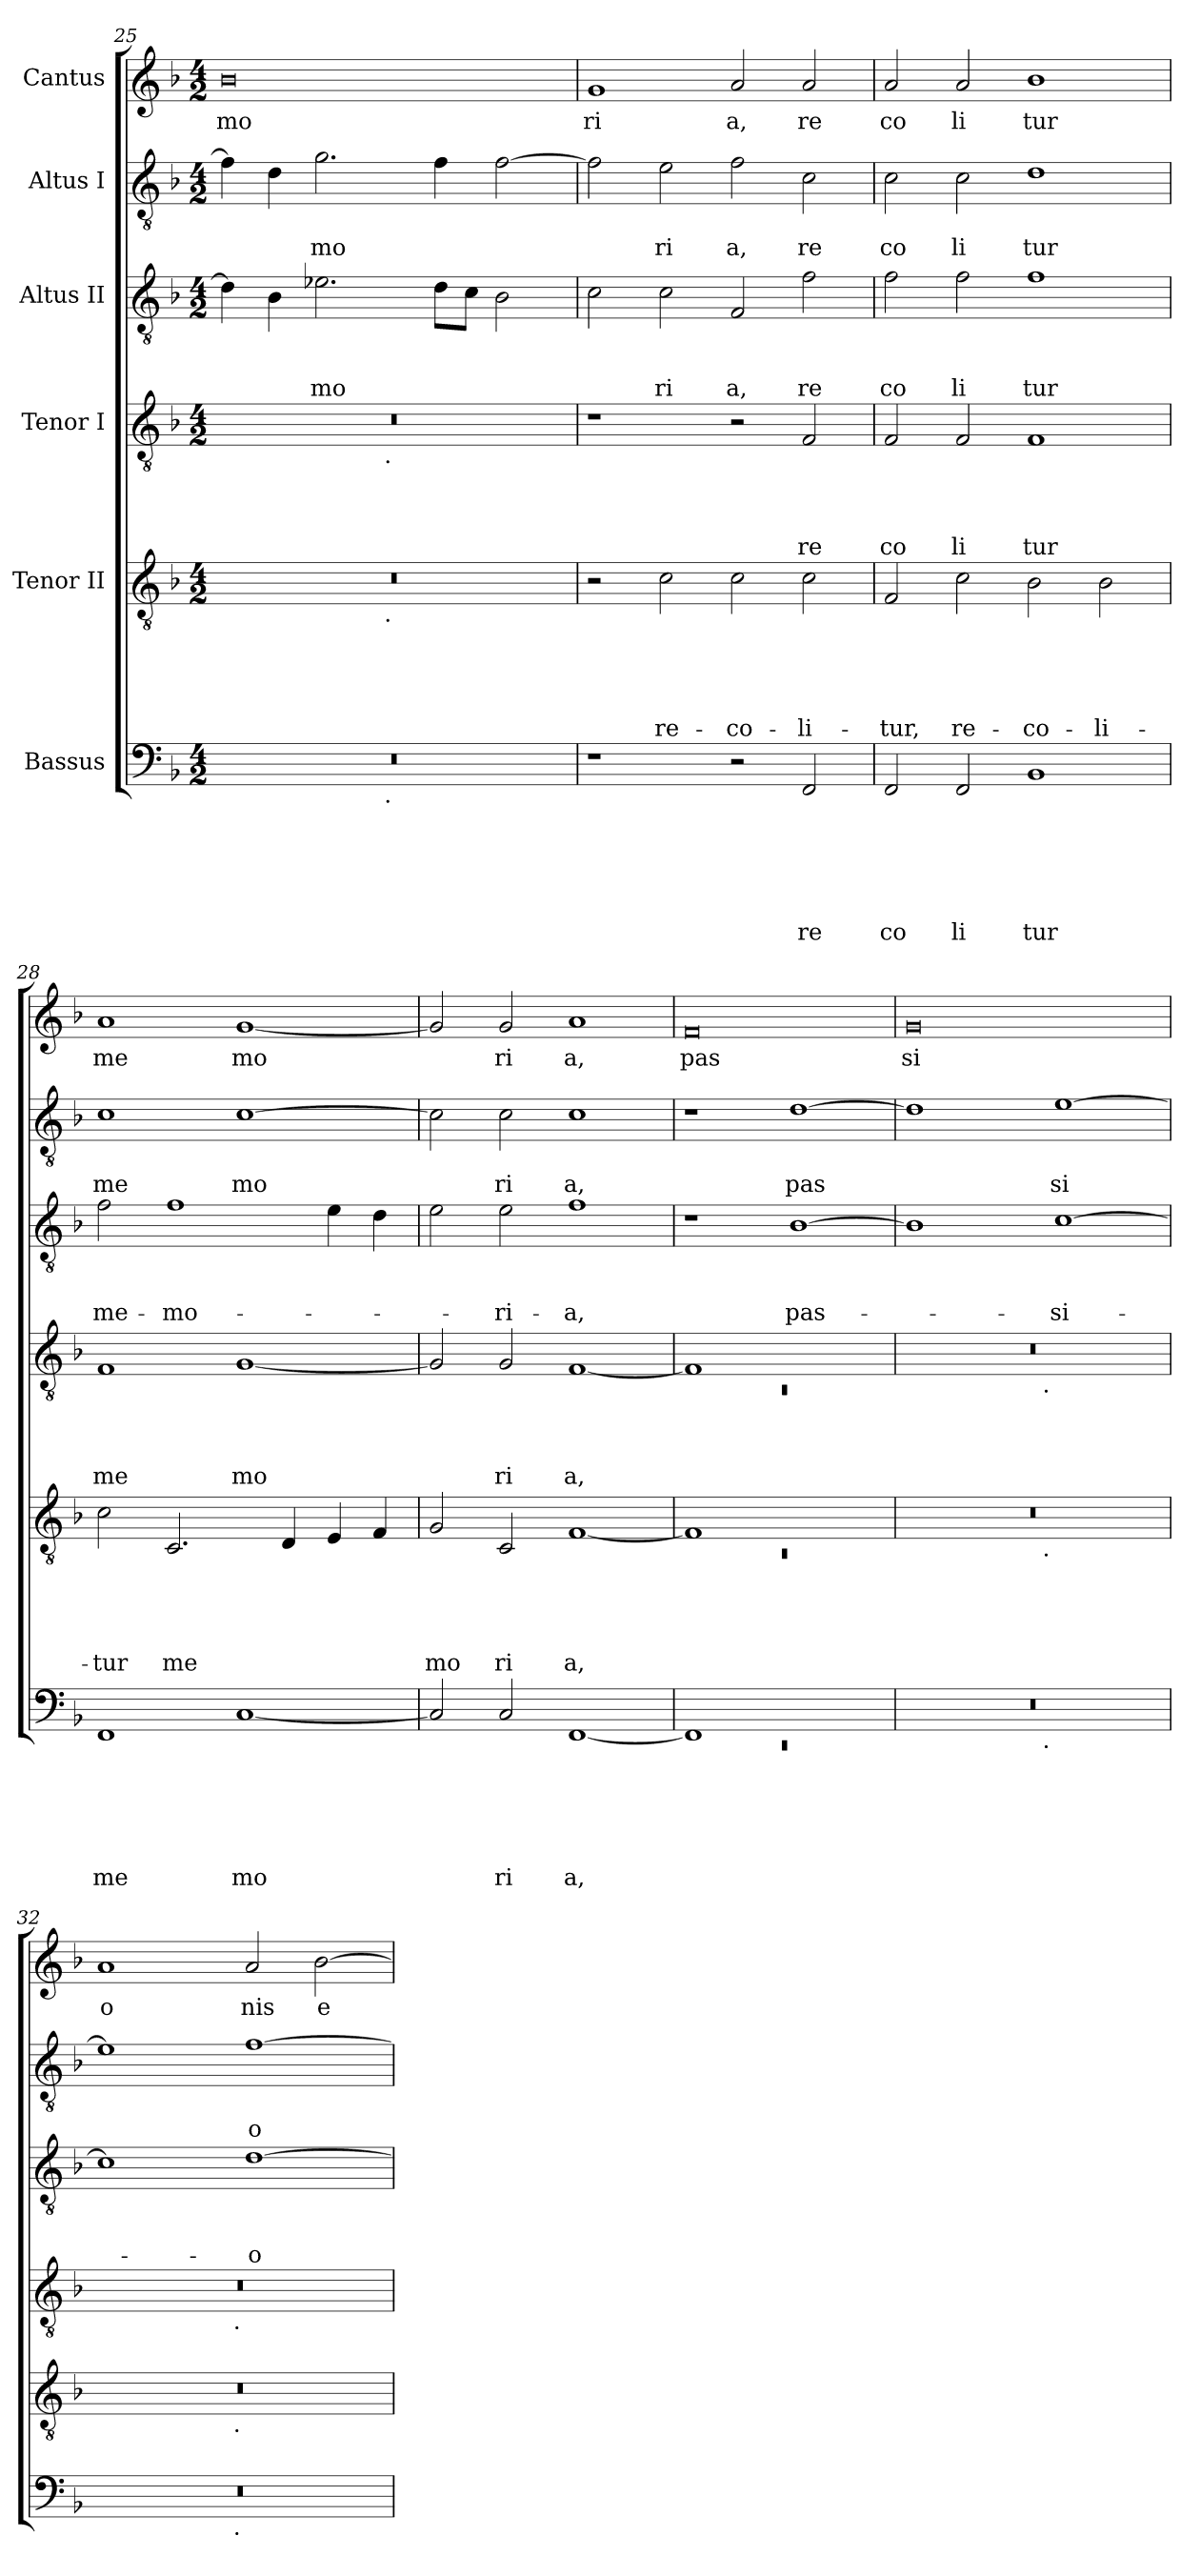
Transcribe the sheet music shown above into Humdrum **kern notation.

**kern	**text	**text	**text	**text	**text	**text	**kern	**text	**text	**text	**text	**text	**kern	**text	**text	**text	**text	**kern	**text	**text	**text	**kern	**text	**text	**kern	**text
*part6	*part6	*part6	*part6	*part6	*part6	*part6	*part5	*part5	*part5	*part5	*part5	*part5	*part4	*part4	*part4	*part4	*part4	*part3	*part3	*part3	*part3	*part2	*part2	*part2	*part1	*part1
*staff6	*staff6	*staff6	*staff6	*staff6	*staff6	*staff6	*staff5	*staff5	*staff5	*staff5	*staff5	*staff5	*staff4	*staff4	*staff4	*staff4	*staff4	*staff3	*staff3	*staff3	*staff3	*staff2	*staff2	*staff2	*staff1	*staff1
*I"Bassus	*	*	*	*	*	*	*I"Tenor II	*	*	*	*	*	*I"Tenor I	*	*	*	*	*I"Altus II	*	*	*	*I"Altus I	*	*	*I"Cantus	*
*clefF4	*	*	*	*	*	*	*clefGv2	*	*	*	*	*	*clefGv2	*	*	*	*	*clefGv2	*	*	*	*clefGv2	*	*	*clefG2	*
*k[b-]	*	*	*	*	*	*	*k[b-]	*	*	*	*	*	*k[b-]	*	*	*	*	*k[b-]	*	*	*	*k[b-]	*	*	*k[b-]	*
*F:	*	*	*	*	*	*	*F:	*	*	*	*	*	*F:	*	*	*	*	*F:	*	*	*	*F:	*	*	*F:	*
*M4/2	*	*	*	*	*	*	*M4/2	*	*	*	*	*	*M4/2	*	*	*	*	*M4/2	*	*	*	*M4/2	*	*	*M4/2	*
=25	=25	=25	=25	=25	=25	=25	=25	=25	=25	=25	=25	=25	=25	=25	=25	=25	=25	=25	=25	=25	=25	=25	=25	=25	=25	=25
!	!	!	!	!	!	!	!	!	!	!	!	!	!	!	!	!	!	!	!	!	!	!	!	!	!	!LO:LY:b
*^	*	*	*	*	*	*	*^	*	*	*	*	*	*^	*	*	*	*	*	*	*	*	*	*	*	*	*
0r	2ryy	.	.	.	.	.	.	0r	2ryy	.	.	.	.	.	0r	2ryy	.	.	.	.	4d\]	.	.	.	4f\]	.	.	0b-	mo
.	.	.	.	.	.	.	.	.	.	.	.	.	.	.	.	.	.	.	.	.	4B-\	.	.	.	4d\	.	.	.	.
!	!	!	!	!	!	!	!	!	!	!	!	!	!	!	!	!	!	!	!	!	!	!	!	!LO:LY:b	!	!	!LO:LY:b	!	!
.	4...ryy	.	.	.	.	.	.	.	4...ryy	.	.	.	.	.	.	4...ryy	.	.	.	.	2.e-X\	.	.	mo	2.g\	.	mo	.	.
!	!	!	!	!	!	!	!	!	!	!	!	!	!	!	!	!LO:TX:b:t=.	!	!	!	!	!	!	!	!	!	!	!	!	!
!	!	!	!	!	!	!	!	!	!LO:TX:b:t=.	!	!	!	!	!	!	!	!	!	!	!	!	!	!	!	!	!	!	!	!
!	!LO:TX:b:t=.	!	!	!	!	!	!	!	!	!	!	!	!	!	!	!	!	!	!	!	!	!	!	!	!	!	!	!	!
.	1ryy	.	.	.	.	.	.	.	1ryy	.	.	.	.	.	.	1ryy	.	.	.	.	.	.	.	.	.	.	.	.	.
.	.	.	.	.	.	.	.	.	.	.	.	.	.	.	.	.	.	.	.	.	8d\L	.	.	.	4f\	.	.	.	.
.	.	.	.	.	.	.	.	.	.	.	.	.	.	.	.	.	.	.	.	.	8c\J	.	.	.	.	.	.	.	.
.	.	.	.	.	.	.	.	.	.	.	.	.	.	.	.	.	.	.	.	.	2B-\	.	.	.	[>2f\	.	.	.	.
.	32ryy	.	.	.	.	.	.	.	32ryy	.	.	.	.	.	.	32ryy	.	.	.	.	.	.	.	.	.	.	.	.	.
=26	=26	=26	=26	=26	=26	=26	=26	=26	=26	=26	=26	=26	=26	=26	=26	=26	=26	=26	=26	=26	=26	=26	=26	=26	=26	=26	=26	=26	=26
!	!	!	!	!	!	!	!	!	!	!	!	!	!	!	!	!	!	!	!	!	!	!	!	!	!	!	!	!	!LO:LY:b
*v	*v	*	*	*	*	*	*	*	*	*	*	*	*	*	*v	*v	*	*	*	*	*	*	*	*	*	*	*	*	*
*	*	*	*	*	*	*	*v	*v	*	*	*	*	*	*	*	*	*	*	*	*	*	*	*	*	*	*	*
1r	.	.	.	.	.	.	2r	.	.	.	.	.	1r	.	.	.	.	2c\	.	.	.	2f\]	.	.	1g	ri
!	!	!	!	!	!	!	!	!	!	!	!	!LO:LY:b	!	!	!	!	!	!	!	!	!LO:LY:b	!	!	!LO:LY:b	!	!
.	.	.	.	.	.	.	2c\	.	.	.	.	re-	.	.	.	.	.	2c\	.	.	ri	2e\	.	ri	.	.
!	!	!	!	!	!	!	!	!	!	!	!	!LO:LY:b	!	!	!	!	!	!	!	!	!LO:LY:b	!	!	!LO:LY:b	!	!LO:LY:b
2r	.	.	.	.	.	.	2c\	.	.	.	.	-co-	2r	.	.	.	.	2F/	.	.	a,	2f\	.	a,	2a/	a,
!	!	!	!	!	!	!LO:LY:b	!	!	!	!	!	!LO:LY:b	!	!	!	!	!LO:LY:b	!	!	!	!LO:LY:b	!	!	!LO:LY:b	!	!LO:LY:b
2FF/	.	.	.	.	.	re	2c\	.	.	.	.	-li-	2F/	.	.	.	re	2f\	.	.	re	2c\	.	re	2a/	re
=27	=27	=27	=27	=27	=27	=27	=27	=27	=27	=27	=27	=27	=27	=27	=27	=27	=27	=27	=27	=27	=27	=27	=27	=27	=27	=27
!	!	!	!	!	!	!LO:LY:b	!	!	!	!	!	!LO:LY:b	!	!	!	!	!LO:LY:b	!	!	!	!LO:LY:b	!	!	!LO:LY:b	!	!LO:LY:b
2FF/	.	.	.	.	.	co	2F/	.	.	.	.	-tur,	2F/	.	.	.	co	2f\	.	.	co	2c\	.	co	2a/	co
!	!	!	!	!	!	!LO:LY:b	!	!	!	!	!	!LO:LY:b	!	!	!	!	!LO:LY:b	!	!	!	!LO:LY:b	!	!	!LO:LY:b	!	!LO:LY:b
2FF/	.	.	.	.	.	li	2c\	.	.	.	.	re-	2F/	.	.	.	li	2f\	.	.	li	2c\	.	li	2a/	li
!	!	!	!	!	!	!LO:LY:b	!	!	!	!	!	!LO:LY:b	!	!	!	!	!LO:LY:b	!	!	!	!LO:LY:b	!	!	!LO:LY:b	!	!LO:LY:b
1BB-	.	.	.	.	.	tur	2B-\	.	.	.	.	-co-	1F	.	.	.	tur	1f	.	.	tur	1d	.	tur	1b-	tur
!	!	!	!	!	!	!	!	!	!	!	!	!LO:LY:b	!	!	!	!	!	!	!	!	!	!	!	!	!	!
.	.	.	.	.	.	.	2B-\	.	.	.	.	-li-	.	.	.	.	.	.	.	.	.	.	.	.	.	.
!!LO:PB:g=z
=28	=28	=28	=28	=28	=28	=28	=28	=28	=28	=28	=28	=28	=28	=28	=28	=28	=28	=28	=28	=28	=28	=28	=28	=28	=28	=28
!	!	!	!	!	!	!LO:LY:b	!	!	!	!	!	!LO:LY:b	!	!	!	!	!LO:LY:b	!	!	!	!LO:LY:b	!	!	!LO:LY:b	!	!LO:LY:b
1FF	.	.	.	.	.	me	2c\	.	.	.	.	-tur	1F	.	.	.	me	2f\	.	.	me-	1c	.	me	1a	me
!	!	!	!	!	!	!	!	!	!	!	!	!LO:LY:b	!	!	!	!	!	!	!	!	!LO:LY:b	!	!	!	!	!
.	.	.	.	.	.	.	2.C/	.	.	.	.	me	.	.	.	.	.	1f	.	.	-mo-	.	.	.	.	.
!	!	!	!	!	!	!LO:LY:b	!	!	!	!	!	!	!	!	!	!	!LO:LY:b	!	!	!	!	!	!	!LO:LY:b	!	!LO:LY:b
[<1C	.	.	.	.	.	mo	.	.	.	.	.	.	[<1G	.	.	.	mo	.	.	.	.	[>1c	.	mo	[<1g	mo
.	.	.	.	.	.	.	4D/	.	.	.	.	.	.	.	.	.	.	.	.	.	.	.	.	.	.	.
.	.	.	.	.	.	.	4E/	.	.	.	.	.	.	.	.	.	.	4e\	.	.	.	.	.	.	.	.
.	.	.	.	.	.	.	4F/	.	.	.	.	.	.	.	.	.	.	4d\	.	.	.	.	.	.	.	.
=29	=29	=29	=29	=29	=29	=29	=29	=29	=29	=29	=29	=29	=29	=29	=29	=29	=29	=29	=29	=29	=29	=29	=29	=29	=29	=29
!	!	!	!	!	!	!	!	!	!	!	!	!LO:LY:b	!	!	!	!	!	!	!	!	!	!	!	!	!	!
2C/]	.	.	.	.	.	.	2G/	.	.	.	.	mo	2G/]	.	.	.	.	2e\	.	.	.	2c\]	.	.	2g/]	.
!	!	!	!	!	!	!LO:LY:b	!	!	!	!	!	!LO:LY:b	!	!	!	!	!LO:LY:b	!	!	!	!LO:LY:b	!	!	!LO:LY:b	!	!LO:LY:b
2C/	.	.	.	.	.	ri	2C/	.	.	.	.	ri	2G/	.	.	.	ri	2e\	.	.	-ri-	2c\	.	ri	2g/	ri
!	!	!	!	!	!	!LO:LY:b	!	!	!	!	!	!LO:LY:b	!	!	!	!	!LO:LY:b	!	!	!	!LO:LY:b	!	!	!LO:LY:b	!	!LO:LY:b
[<1FF	.	.	.	.	.	a,	[<1F	.	.	.	.	a,	[<1F	.	.	.	a,	1f	.	.	-a,	1c	.	a,	1a	a,
=30	=30	=30	=30	=30	=30	=30	=30	=30	=30	=30	=30	=30	=30	=30	=30	=30	=30	=30	=30	=30	=30	=30	=30	=30	=30	=30
*^	*	*	*	*	*	*	*^	*	*	*	*	*	*^	*	*	*	*	*	*	*	*	*	*	*	*	*
!	!LO:N:vis=1	!	!	!	!	!	!	!	!LO:N:vis=1	!	!	!	!	!	!	!LO:N:vis=1	!	!	!	!	!	!	!	!	!	!	!	!	!LO:LY:b
1FF]	0rEE	.	.	.	.	.	.	1F]	0rC	.	.	.	.	.	1F]	0rC	.	.	.	.	1r	.	.	.	1r	.	.	0f	pas
!	!	!	!	!	!	!	!	!	!	!	!	!	!	!	!	!	!	!	!	!	!	!	!	!LO:LY:b	!	!	!LO:LY:b	!	!
1ryy	.	.	.	.	.	.	.	1ryy	.	.	.	.	.	.	1ryy	.	.	.	.	.	[>1B-	.	.	pas-	[>1d	.	pas	.	.
=31	=31	=31	=31	=31	=31	=31	=31	=31	=31	=31	=31	=31	=31	=31	=31	=31	=31	=31	=31	=31	=31	=31	=31	=31	=31	=31	=31	=31	=31
!	!	!	!	!	!	!	!	!	!	!	!	!	!	!	!	!	!	!	!	!	!	!	!	!	!	!	!	!	!LO:LY:b
0r	2ryy	.	.	.	.	.	.	0r	2ryy	.	.	.	.	.	0r	2ryy	.	.	.	.	1B-]	.	.	.	1d]	.	.	0g	si
.	4...ryy	.	.	.	.	.	.	.	4...ryy	.	.	.	.	.	.	4...ryy	.	.	.	.	.	.	.	.	.	.	.	.	.
!	!	!	!	!	!	!	!	!	!	!	!	!	!	!	!	!LO:TX:b:t=.	!	!	!	!	!	!	!	!	!	!	!	!	!
!	!	!	!	!	!	!	!	!	!LO:TX:b:t=.	!	!	!	!	!	!	!	!	!	!	!	!	!	!	!	!	!	!	!	!
!	!LO:TX:b:t=.	!	!	!	!	!	!	!	!	!	!	!	!	!	!	!	!	!	!	!	!	!	!	!	!	!	!	!	!
.	1ryy	.	.	.	.	.	.	.	1ryy	.	.	.	.	.	.	1ryy	.	.	.	.	.	.	.	.	.	.	.	.	.
!	!	!	!	!	!	!	!	!	!	!	!	!	!	!	!	!	!	!	!	!	!	!	!	!LO:LY:b	!	!	!LO:LY:b	!	!
.	.	.	.	.	.	.	.	.	.	.	.	.	.	.	.	.	.	.	.	.	[>1c	.	.	-si-	[>1e	.	si	.	.
.	32ryy	.	.	.	.	.	.	.	32ryy	.	.	.	.	.	.	32ryy	.	.	.	.	.	.	.	.	.	.	.	.	.
=32	=32	=32	=32	=32	=32	=32	=32	=32	=32	=32	=32	=32	=32	=32	=32	=32	=32	=32	=32	=32	=32	=32	=32	=32	=32	=32	=32	=32	=32
!	!	!	!	!	!	!	!	!	!	!	!	!	!	!	!	!	!	!	!	!	!	!	!	!	!	!	!	!	!LO:LY:b
0r	2ryy	.	.	.	.	.	.	0r	2ryy	.	.	.	.	.	0r	2ryy	.	.	.	.	1c]	.	.	.	1e]	.	.	1a	o
.	4...ryy	.	.	.	.	.	.	.	4...ryy	.	.	.	.	.	.	4...ryy	.	.	.	.	.	.	.	.	.	.	.	.	.
!	!	!	!	!	!	!	!	!	!	!	!	!	!	!	!	!LO:TX:b:t=.	!	!	!	!	!	!	!	!	!	!	!	!	!
!	!	!	!	!	!	!	!	!	!LO:TX:b:t=.	!	!	!	!	!	!	!	!	!	!	!	!	!	!	!	!	!	!	!	!
!	!LO:TX:b:t=.	!	!	!	!	!	!	!	!	!	!	!	!	!	!	!	!	!	!	!	!	!	!	!	!	!	!	!	!
.	1ryy	.	.	.	.	.	.	.	1ryy	.	.	.	.	.	.	1ryy	.	.	.	.	.	.	.	.	.	.	.	.	.
!	!	!	!	!	!	!	!	!	!	!	!	!	!	!	!	!	!	!	!	!	!	!	!	!LO:LY:b:rj	!	!	!LO:LY:b:rj	!	!LO:LY:b
.	.	.	.	.	.	.	.	.	.	.	.	.	.	.	.	.	.	.	.	.	[>1d	.	.	-o-	[>1f	.	o	2a/	nis
!	!	!	!	!	!	!	!	!	!	!	!	!	!	!	!	!	!	!	!	!	!	!	!	!	!	!	!	!	!LO:LY:b
.	.	.	.	.	.	.	.	.	.	.	.	.	.	.	.	.	.	.	.	.	.	.	.	.	.	.	.	[>2b-\	e
.	32ryy	.	.	.	.	.	.	.	32ryy	.	.	.	.	.	.	32ryy	.	.	.	.	.	.	.	.	.	.	.	.	.
*v	*v	*	*	*	*	*	*	*	*	*	*	*	*	*	*v	*v	*	*	*	*	*	*	*	*	*	*	*	*	*
*	*	*	*	*	*	*	*v	*v	*	*	*	*	*	*	*	*	*	*	*	*	*	*	*	*	*	*	*
=	=	=	=	=	=	=	=	=	=	=	=	=	=	=	=	=	=	=	=	=	=	=	=	=	=	=
*-	*-	*-	*-	*-	*-	*-	*-	*-	*-	*-	*-	*-	*-	*-	*-	*-	*-	*-	*-	*-	*-	*-	*-	*-	*-	*-
